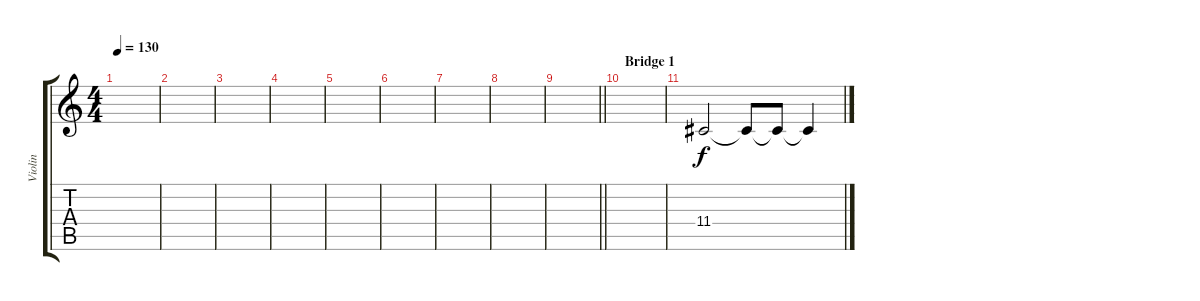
\track ("Violin" "Violin") {instrument violin}
\staff {score tabs}
\tuning (E4 B3 G3 D3 A2 E2) {hide}
\ts (4 4)
\tempo 130
\clef g2
\ks c
|
|
|
|
|
|
|
|
\barLineRight lightlight
|
\section ("" "Bridge 1")
|
11.4.2{volume 11} 11.4{t}.8{dy f} 11.4{t}.8{volume 6} 11.4{t}.4
